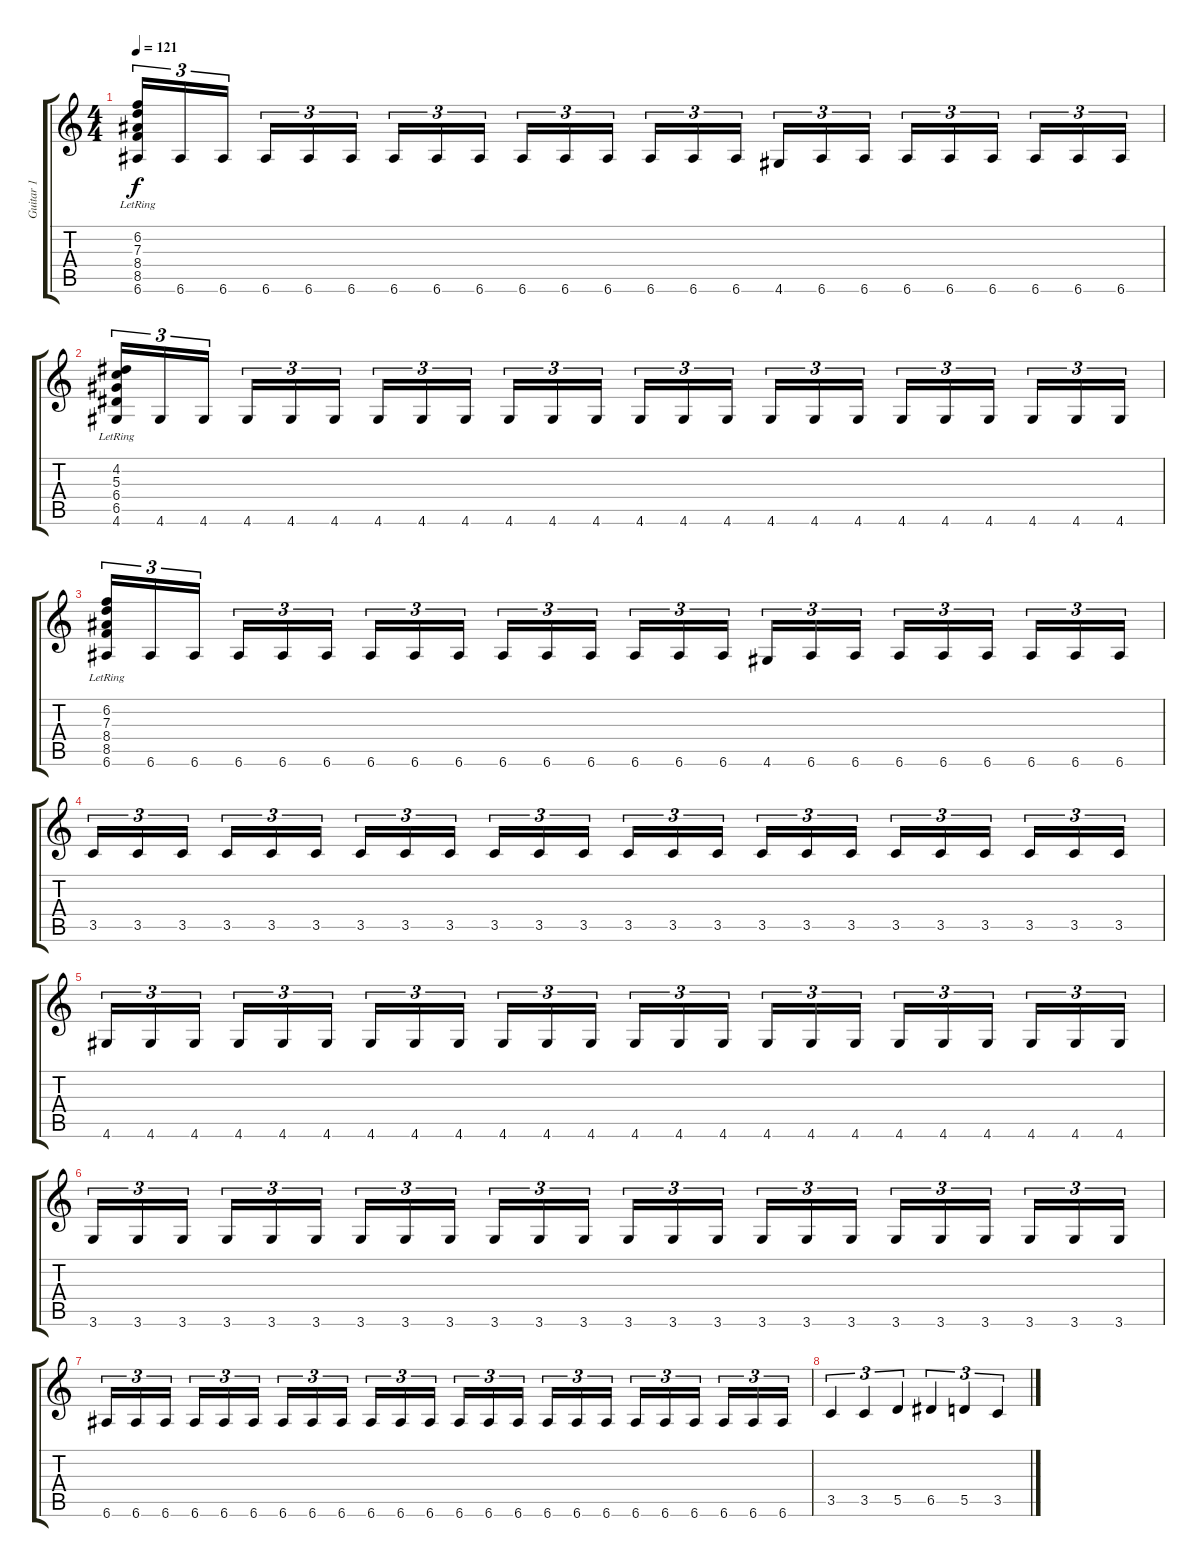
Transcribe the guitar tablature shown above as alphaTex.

\track ("Guitar 1" "Guitar 1") {instrument distortionguitar}
\staff {score tabs}
\tuning (E4 B3 G3 D3 A2 E2) {hide}
\ts (4 4)
\tempo 121
\clef g2
\ks c
(6.2{lr} 7.3{lr} 8.4{lr} 8.5{lr} 6.6{lr}).16{tu (3 2) dy f} 6.6.16{tu (3 2)} 6.6.16{tu (3 2)} 6.6.16{tu (3 2)} 6.6.16{tu (3 2)} 6.6.16{tu (3 2)} 6.6.16{tu (3 2)} 6.6.16{tu (3 2)} 6.6.16{tu (3 2)} 6.6.16{tu (3 2)} 6.6.16{tu (3 2)} 6.6.16{tu (3 2)} 6.6.16{tu (3 2)} 6.6.16{tu (3 2)} 6.6.16{tu (3 2)} 4.6.16{tu (3 2)} 6.6.16{tu (3 2)} 6.6.16{tu (3 2)} 6.6.16{tu (3 2)} 6.6.16{tu (3 2)} 6.6.16{tu (3 2)} 6.6.16{tu (3 2)} 6.6.16{tu (3 2)} 6.6.16{tu (3 2)} |
(4.2{lr} 5.3{lr} 6.4{lr} 6.5{lr} 4.6{lr}).16{tu (3 2)} 4.6.16{tu (3 2)} 4.6.16{tu (3 2)} 4.6.16{tu (3 2)} 4.6.16{tu (3 2)} 4.6.16{tu (3 2)} 4.6.16{tu (3 2)} 4.6.16{tu (3 2)} 4.6.16{tu (3 2)} 4.6.16{tu (3 2)} 4.6.16{tu (3 2)} 4.6.16{tu (3 2)} 4.6.16{tu (3 2)} 4.6.16{tu (3 2)} 4.6.16{tu (3 2)} 4.6.16{tu (3 2)} 4.6.16{tu (3 2)} 4.6.16{tu (3 2)} 4.6.16{tu (3 2)} 4.6.16{tu (3 2)} 4.6.16{tu (3 2)} 4.6.16{tu (3 2)} 4.6.16{tu (3 2)} 4.6.16{tu (3 2)} |
(6.2{lr} 7.3{lr} 8.4{lr} 8.5{lr} 6.6{lr}).16{tu (3 2)} 6.6.16{tu (3 2)} 6.6.16{tu (3 2)} 6.6.16{tu (3 2)} 6.6.16{tu (3 2)} 6.6.16{tu (3 2)} 6.6.16{tu (3 2)} 6.6.16{tu (3 2)} 6.6.16{tu (3 2)} 6.6.16{tu (3 2)} 6.6.16{tu (3 2)} 6.6.16{tu (3 2)} 6.6.16{tu (3 2)} 6.6.16{tu (3 2)} 6.6.16{tu (3 2)} 4.6.16{tu (3 2)} 6.6.16{tu (3 2)} 6.6.16{tu (3 2)} 6.6.16{tu (3 2)} 6.6.16{tu (3 2)} 6.6.16{tu (3 2)} 6.6.16{tu (3 2)} 6.6.16{tu (3 2)} 6.6.16{tu (3 2)} |
3.5.16{tu (3 2)} 3.5.16{tu (3 2)} 3.5.16{tu (3 2)} 3.5.16{tu (3 2)} 3.5.16{tu (3 2)} 3.5.16{tu (3 2)} 3.5.16{tu (3 2)} 3.5.16{tu (3 2)} 3.5.16{tu (3 2)} 3.5.16{tu (3 2)} 3.5.16{tu (3 2)} 3.5.16{tu (3 2)} 3.5.16{tu (3 2)} 3.5.16{tu (3 2)} 3.5.16{tu (3 2)} 3.5.16{tu (3 2)} 3.5.16{tu (3 2)} 3.5.16{tu (3 2)} 3.5.16{tu (3 2)} 3.5.16{tu (3 2)} 3.5.16{tu (3 2)} 3.5.16{tu (3 2)} 3.5.16{tu (3 2)} 3.5.16{tu (3 2)} |
4.6.16{tu (3 2)} 4.6.16{tu (3 2)} 4.6.16{tu (3 2)} 4.6.16{tu (3 2)} 4.6.16{tu (3 2)} 4.6.16{tu (3 2)} 4.6.16{tu (3 2)} 4.6.16{tu (3 2)} 4.6.16{tu (3 2)} 4.6.16{tu (3 2)} 4.6.16{tu (3 2)} 4.6.16{tu (3 2)} 4.6.16{tu (3 2)} 4.6.16{tu (3 2)} 4.6.16{tu (3 2)} 4.6.16{tu (3 2)} 4.6.16{tu (3 2)} 4.6.16{tu (3 2)} 4.6.16{tu (3 2)} 4.6.16{tu (3 2)} 4.6.16{tu (3 2)} 4.6.16{tu (3 2)} 4.6.16{tu (3 2)} 4.6.16{tu (3 2)} |
3.6.16{tu (3 2)} 3.6.16{tu (3 2)} 3.6.16{tu (3 2)} 3.6.16{tu (3 2)} 3.6.16{tu (3 2)} 3.6.16{tu (3 2)} 3.6.16{tu (3 2)} 3.6.16{tu (3 2)} 3.6.16{tu (3 2)} 3.6.16{tu (3 2)} 3.6.16{tu (3 2)} 3.6.16{tu (3 2)} 3.6.16{tu (3 2)} 3.6.16{tu (3 2)} 3.6.16{tu (3 2)} 3.6.16{tu (3 2)} 3.6.16{tu (3 2)} 3.6.16{tu (3 2)} 3.6.16{tu (3 2)} 3.6.16{tu (3 2)} 3.6.16{tu (3 2)} 3.6.16{tu (3 2)} 3.6.16{tu (3 2)} 3.6.16{tu (3 2)} |
6.6.16{tu (3 2)} 6.6.16{tu (3 2)} 6.6.16{tu (3 2)} 6.6.16{tu (3 2)} 6.6.16{tu (3 2)} 6.6.16{tu (3 2)} 6.6.16{tu (3 2)} 6.6.16{tu (3 2)} 6.6.16{tu (3 2)} 6.6.16{tu (3 2)} 6.6.16{tu (3 2)} 6.6.16{tu (3 2)} 6.6.16{tu (3 2)} 6.6.16{tu (3 2)} 6.6.16{tu (3 2)} 6.6.16{tu (3 2)} 6.6.16{tu (3 2)} 6.6.16{tu (3 2)} 6.6.16{tu (3 2)} 6.6.16{tu (3 2)} 6.6.16{tu (3 2)} 6.6.16{tu (3 2)} 6.6.16{tu (3 2)} 6.6.16{tu (3 2)} |
3.5.4{tu (3 2)} 3.5.4{tu (3 2)} 5.5.4{tu (3 2)} 6.5.4{tu (3 2)} 5.5.4{tu (3 2)} 3.5.4{tu (3 2)}
